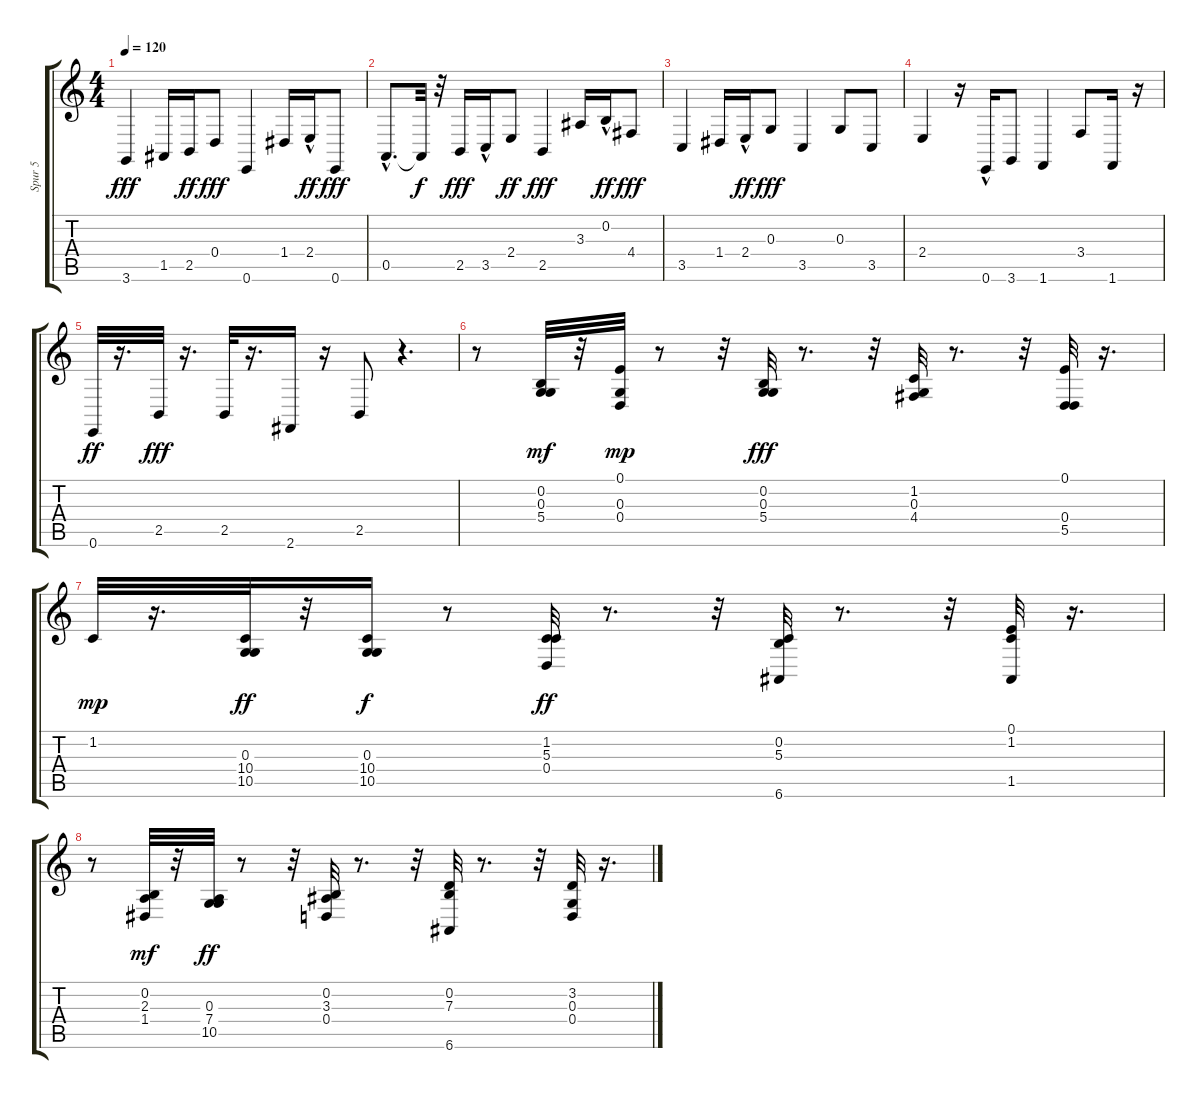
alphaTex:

\track ("Spur 5" "Spur 5") {instrument electricgrandpiano}
\staff {score tabs}
\tuning (E4 B3 G3 D3 A2 E2) {hide}
\ts (4 4)
\tempo 120
\clef g2
\ks c
3.6.4{dy fff} 1.5.16 2.5.16{dy ff} 0.4.8{dy fff} 0.6.4 1.4.16 2.4{hac}.16{dy ff} 0.6.8{dy fff} |
0.5{hac}.8{d} 0.5{t}.32{dy f} r.32 2.5.16{dy fff} 3.5{hac}.16 2.4.8{dy ff} 2.5.4{dy fff} 3.3.16 0.2{hac}.16{dy ff} 4.4.8{dy fff} |
3.5.4 1.4.16 2.4{hac}.16{dy ff} 0.3.8{dy fff} 3.5.4 0.3.8 3.5.8 |
2.4.4 r.16 0.6{hac}.16 3.6.8 1.6.4 3.4.8 1.6.16 r.16 |
0.6.32{dy ff} r.16{d} 2.5.32{dy fff} r.16{d} 2.5.32 r.16{d} 2.6.16 r.16 2.5.8 r.4{d} |
r.8 (0.2 0.3 5.4).32{dy mf volume 12 instrument electricgrandpiano} r.32 (0.1 0.3 0.4).32{dy mp} r.8 r.32 (0.2 0.3 5.4).32{dy fff} r.8{d} r.32 (1.2 0.3 4.4).32 r.8{d} r.32 (0.1 0.4 5.5).32 r.16{d} |
1.2.32{dy mp} r.16{d} (0.3 10.4 10.5).32{dy ff} r.32 (0.3 10.4 10.5).16{dy f} r.8 (1.2 5.3 0.4).32{dy ff} r.8{d} r.32 (0.2 5.3 6.6).32 r.8{d} r.32 (0.1 1.2 1.5).32 r.16{d} |
r.8 (0.2 2.3 1.4).32{dy mf} r.32 (0.3 7.4 10.5).32{dy ff} r.8 r.32 (0.2 3.3 0.4).32 r.8{d} r.32 (0.2 7.3 6.6).32 r.8{d} r.32 (3.2 0.3 0.4).32 r.16{d}
